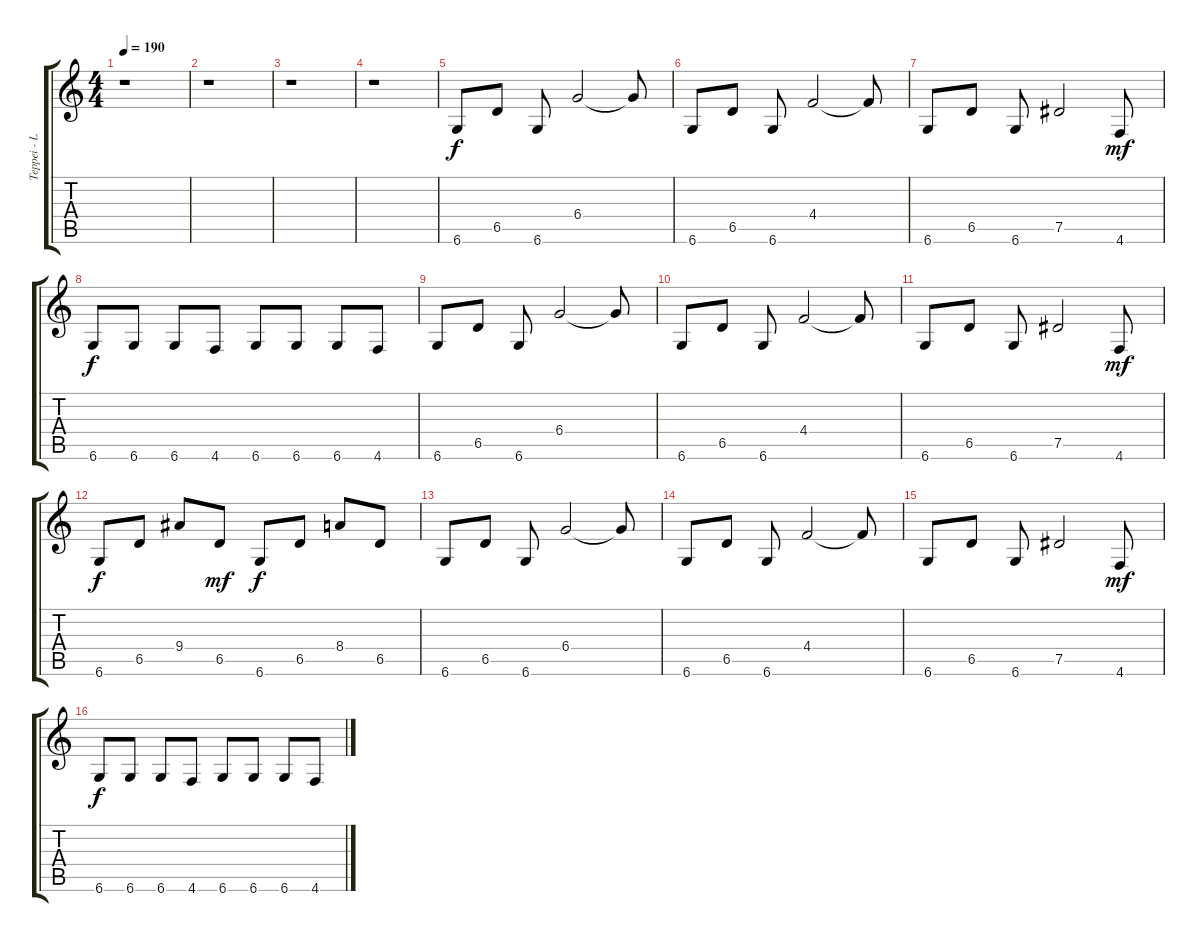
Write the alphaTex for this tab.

\track ("Teppei - Lead" "Teppei - L") {instrument distortionguitar}
\staff {score tabs}
\tuning (Eb4 Bb3 Gb3 Db3 Ab2 Db2) {hide}
\ts (4 4)
\tempo 190
\clef g2
\ks c
r.1{dy f instrument distortionguitar} |
r.1 |
r.1 |
r.1 |
6.6.8 6.5.8 6.6.8 6.4.2 6.4{t}.8 |
6.6.8 6.5.8 6.6.8 4.4.2 4.4{t}.8 |
6.6.8 6.5.8 6.6.8 7.5.2 4.6.8{dy mf} |
6.6.8{dy f} 6.6.8 6.6.8 4.6.8 6.6.8 6.6.8 6.6.8 4.6.8 |
6.6.8 6.5.8 6.6.8 6.4.2 6.4{t}.8 |
6.6.8 6.5.8 6.6.8 4.4.2 4.4{t}.8 |
6.6.8 6.5.8 6.6.8 7.5.2 4.6.8{dy mf} |
6.6.8{dy f} 6.5.8 9.4.8 6.5.8{dy mf} 6.6.8{dy f} 6.5.8 8.4.8 6.5.8 |
6.6.8 6.5.8 6.6.8 6.4.2 6.4{t}.8 |
6.6.8 6.5.8 6.6.8 4.4.2 4.4{t}.8 |
6.6.8 6.5.8 6.6.8 7.5.2 4.6.8{dy mf} |
6.6.8{dy f} 6.6.8 6.6.8 4.6.8 6.6.8 6.6.8 6.6.8 4.6.8
